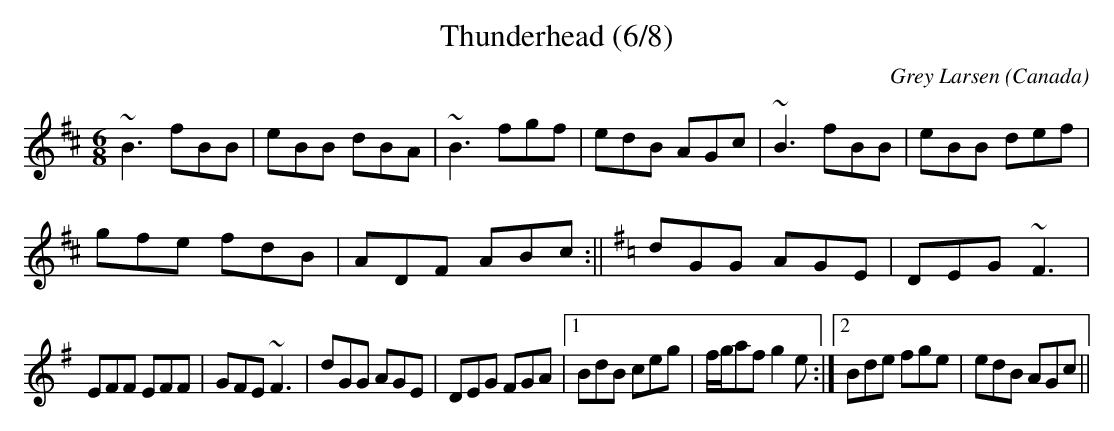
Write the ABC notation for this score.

X:1
T:Thunderhead (6/8)
C:Grey Larsen
M:6/8
O:Canada
K:D major
~B3 fBB | eBB dBA | ~B3 fgf | edB AGc | \
~B3 fBB | eBB def |
gfe fdB | ADF ABc :||\
K:G
dGG AGE | DEG ~F3 |
EFF EFF | GFE ~F3 | \
dGG AGE | DEG FGA |1 BdB ceg | f/2g/2af g2e :|2\
Bde fge | edB AGc ||\
